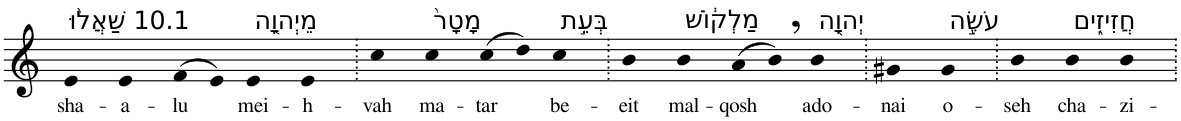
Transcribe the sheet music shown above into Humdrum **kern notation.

**kern	**text
*part1	*part1
*staff1	*staff1
*I"Piano	*
*I'Pno	*
*clefG2	*
*k[]	*
=1	=1
!LO:TX:a:t=10.1 שַׁאֲל֨וּ	!
!	!LO:LY:b
4e	sha-
!	!LO:LY:b
4e	-a-
!	!LO:LY:b
(>8f	-lu
8e)	.
!LO:TX:a:t=מֵיְהוָ֤ה	!
!	!LO:LY:b
4e	mei-
!	!LO:LY:b
4e	-h-
=2.	=2.
!	!LO:LY:b
4cc	-vah
!LO:TX:a:t=מָטָר֙	!
!	!LO:LY:b
4cc	ma-
!	!LO:LY:b
(>8cc	-tar
8dd)	.
!LO:TX:a:t=בְּעֵ֣ת	!
!	!LO:LY:b
4cc	be-
=3.	=3.
!	!LO:LY:b
4b	-eit
!LO:TX:a:t=מַלְק֔וֹשׁ	!
!	!LO:LY:b
4b	mal-
!	!LO:LY:b
(>8a	-qosh
8b,)	.
!LO:TX:a:t=יְהוָ֖ה	!
!	!LO:LY:b
4b	ado-
=4.	=4.
!	!LO:LY:b
4g#X	-nai
!LO:TX:a:t=עֹשֶׂ֣ה	!
!	!LO:LY:b
4g#	o-
=5.	=5.
!	!LO:LY:b
4b	-seh
!LO:TX:a:t=חֲזִיזִ֑ים	!
!	!LO:LY:b
4b	cha-
!	!LO:LY:b
4b	-zi-
=.	=.
*-	*-
